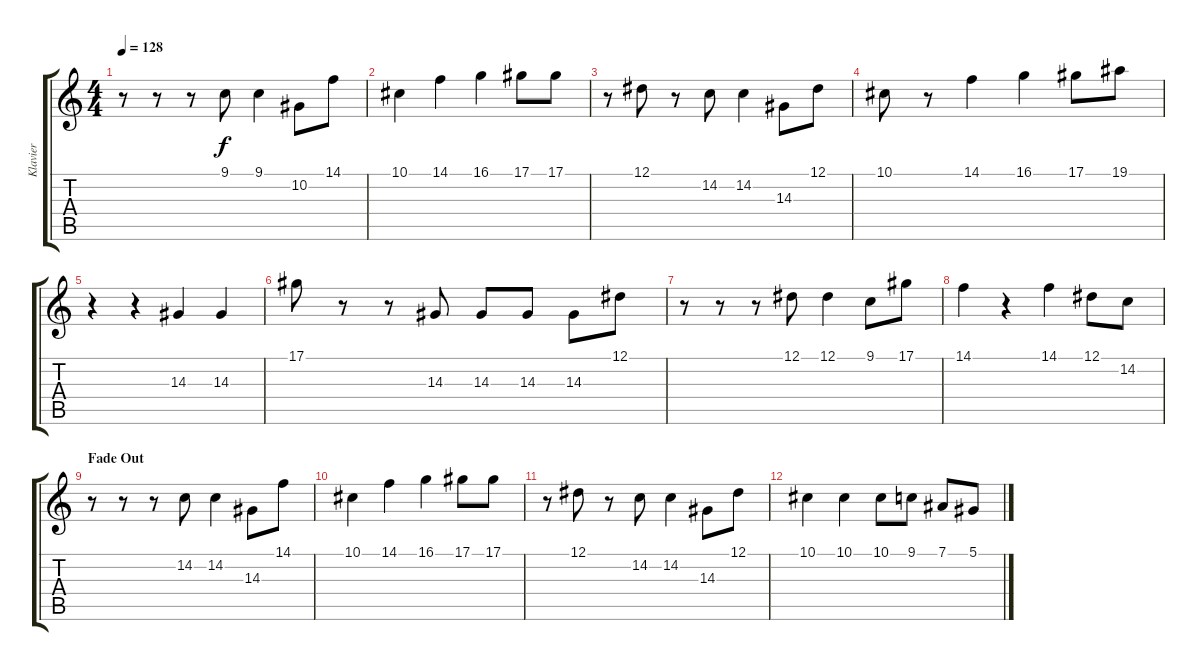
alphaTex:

\track ("Klavier" "Klavier") {instrument honkytonkpiano}
\staff {score tabs}
\tuning (Eb4 Bb3 Gb3 Db3 Ab2 Eb2) {hide}
\ts (4 4)
\tempo 128
\clef g2
\ks c
r.8{dy f} r.8 r.8 9.1.8 9.1.4 10.2.8 14.1.8 |
10.1.4 14.1.4 16.1.4 17.1.8 17.1.8 |
r.8 12.1.8 r.8 14.2.8 14.2.4 14.3.8 12.1.8 |
10.1.8 r.8 14.1.4 16.1.4 17.1.8 19.1.8 |
r.4 r.4 14.3.4 14.3.4 |
17.1.8 r.8 r.8 14.3.8 14.3.8 14.3.8 14.3.8 12.1.8 |
r.8 r.8 r.8 12.1.8 12.1.4 9.1.8 17.1.8 |
14.1.4 r.4 14.1.4 12.1.8 14.2.8 |
\section ("" "Fade Out")
r.8 r.8 r.8 14.2.8 14.2.4 14.3.8 14.1.8 |
10.1.4 14.1.4 16.1.4 17.1.8 17.1.8 |
r.8 12.1.8 r.8 14.2.8 14.2.4 14.3.8 12.1.8 |
10.1.4 10.1.4 10.1.8 9.1.8 7.1.8 5.1.8
